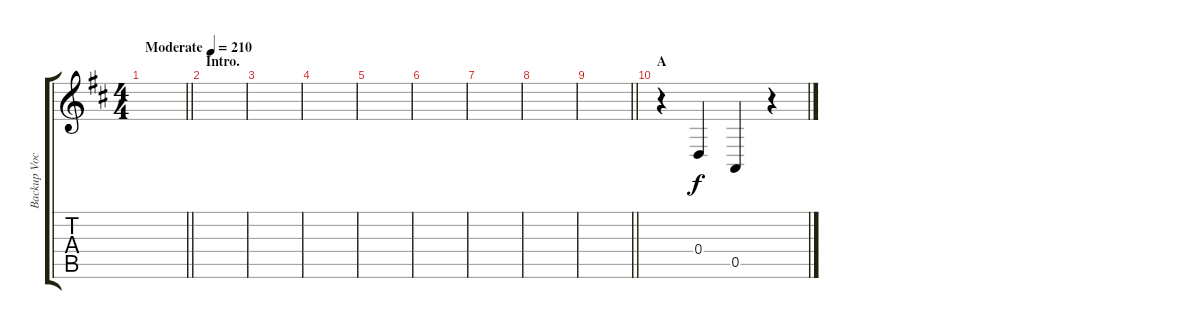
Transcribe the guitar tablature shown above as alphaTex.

\track ("Backup Vocals" "Backup Voc") {instrument altosax}
\staff {score tabs}
\tuning (E4 B3 G3 D3 A2 E2) {hide}
\ts (4 4)
\tempo (210 "Moderate")
\clef g2
\barLineRight lightlight
\ks d
|
\section ("" "Intro.")
|
|
|
|
|
|
|
\barLineRight lightlight
|
\section ("" "A")
r.4 0.4.4 0.5.4 r.4
